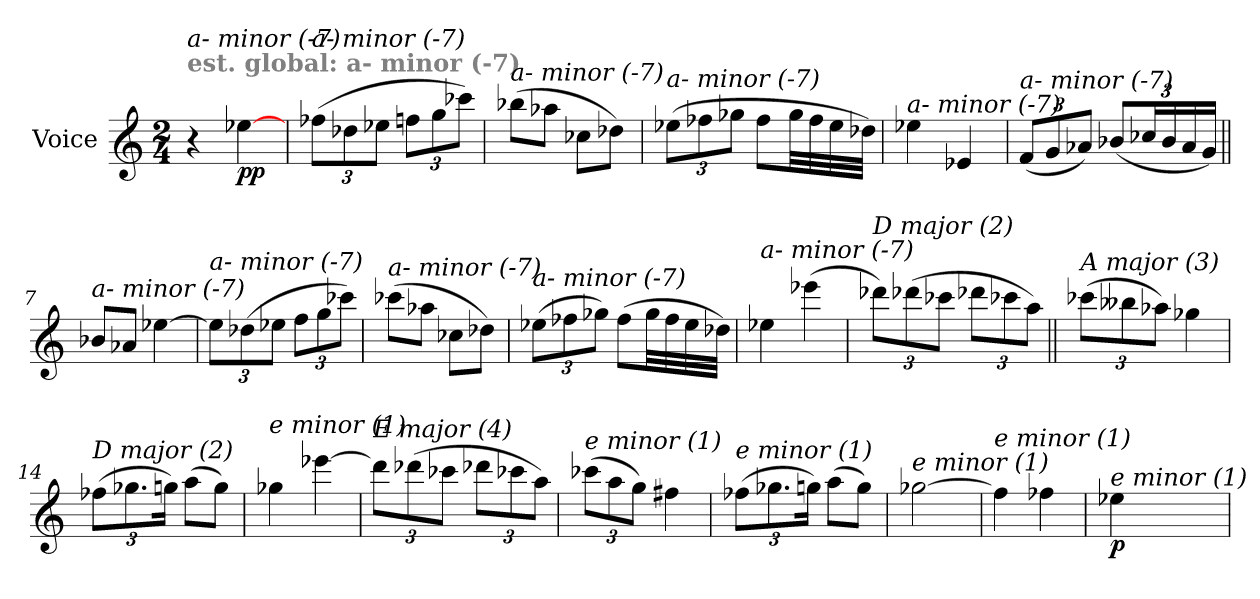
**kern	**dynam
*part1	*part1
*staff1	*staff1
*I"Voice	*
*clefG2	*
*k[]	*
*C:	*
*M2/4	*
*MM112	*
=1	=1
!LO:TX:a:B:color=#808080:t=est. global&colon; a- minor (-7)	!
!LO:TX:i:t=a- minor (-7)	!
4r	.
!	!LO:DY:b
[4ee-X\	pp
=2	=2
*Xbrackettup	*
!LO:TX:i:t=a- minor (-7)	!
(>12ff-Xi\L	.
12dd-X\	.
12ee-X\J	.
12ff\L	.
12gg\	.
12ccc-X\J)	.
=3	=3
!LO:TX:i:t=a- minor (-7)	!
(>8bb-X\L	.
8aa-X\J	.
8cc-X\L	.
8dd-X\J)	.
=4	=4
*brackettup	*
!LO:TX:i:t=a- minor (-7)	!
(>12ee-X\L	.
12ff-X\	.
12gg-X\J	.
8ff-\L	.
32gg-\LL	.
32ff-\	.
32ee-\	.
32dd-X\JJJ)	.
=5	=5
!LO:TX:i:t=a- minor (-7)	!
4ee-X\	.
4e-X/	.
!!LO:LB:g=z
=6	=6
*Xbrackettup	*
!LO:TX:i:t=a- minor (-7)	!
(<12f/L	.
12g/	.
12a-X/J)	.
*brackettup	*
(<12b-X/L	.
24cc-X/L	.
24b-/	.
24a-/	.
24g/JJ)	.
!!LO:LB:g=z
=7||	=7||
!LO:TX:i:t=a- minor (-7)	!
8b-X/L	.
8a-X/J	.
[4ee-X\	.
=8	=8
!LO:TX:i:t=a- minor (-7)	!
12ee-\L]	.
(>12dd-X\	.
12ee-X\J	.
12ff\L	.
12gg\	.
12ccc-X\J)	.
=9	=9
!LO:TX:i:t=a- minor (-7)	!
(>8ccc-Xi\L	.
8aa-X\J	.
8cc-X\L	.
8dd-X\J)	.
=10	=10
!LO:TX:i:t=a- minor (-7)	!
(>12ee-X\L	.
12ff-X\	.
12gg-X\J)	.
(>8ff-\L	.
32gg-\LL	.
32ff-\	.
32ee-\	.
32dd-X\JJJ)	.
=11	=11
!LO:TX:i:t=a- minor (-7)	!
4ee-X\	.
(>4eee-X\	.
!!LO:LB:g=z
=12	=12
!LO:TX:i:t=D major (2)	!
12ddd-X\L)	.
(>12ddd-Xi\	.
12ccc-Xi\J	.
*Xbrackettup	*
12ddd-Xi\L	.
12ccc-Xi\	.
12aa\J)	.
!!LO:LB:g=z
=13||	=13||
*brackettup	*
!LO:TX:i:t=A major (3)	!
(>12ccc-Xi\L	.
12bb--Xj\	.
12aa-Xi\J)	.
4gg-Xi\	.
=14	=14
!LO:TX:i:t=D major (2)	!
(>12ff-Xi\L	.
12.gg-Xi\	.
24gg\Jk)	.
(>8aa\L	.
8gg\J)	.
=15	=15
!LO:TX:i:t=e minor (1)	!
4gg-Xi\	.
[4eee-Xi\	.
=16	=16
*Xbrackettup	*
!LO:TX:i:t=E major (4)	!
12ddd#\L]	.
(>12ddd-Xi\	.
12ccc-Xi\J	.
*brackettup	*
12ddd-Xi\L	.
12ccc-Xi\	.
12aa\J)	.
=17	=17
*Xbrackettup	*
!LO:TX:i:t=e minor (1)	!
(>12ccc-Xi\L	.
12aa\	.
12gg\J)	.
4ff#X\	.
=18	=18
*brackettup	*
!LO:TX:i:t=e minor (1)	!
(>12ff-Xi\L	.
12.gg-Xi\	.
24gg\Jk)	.
(>8aa\L	.
8gg\J)	.
=19	=19
!LO:TX:i:t=e minor (1)	!
[2gg-Xi\	.
!!LO:LB:g=z
=20	=20
!LO:TX:i:t=e minor (1)	!
4ff#\]	.
4ff-Xi\	.
=21	=21
!LO:TX:i:t=e minor (1)	!
!	!LO:DY:b
4ee-Xi\	p
=	=
*-	*-
